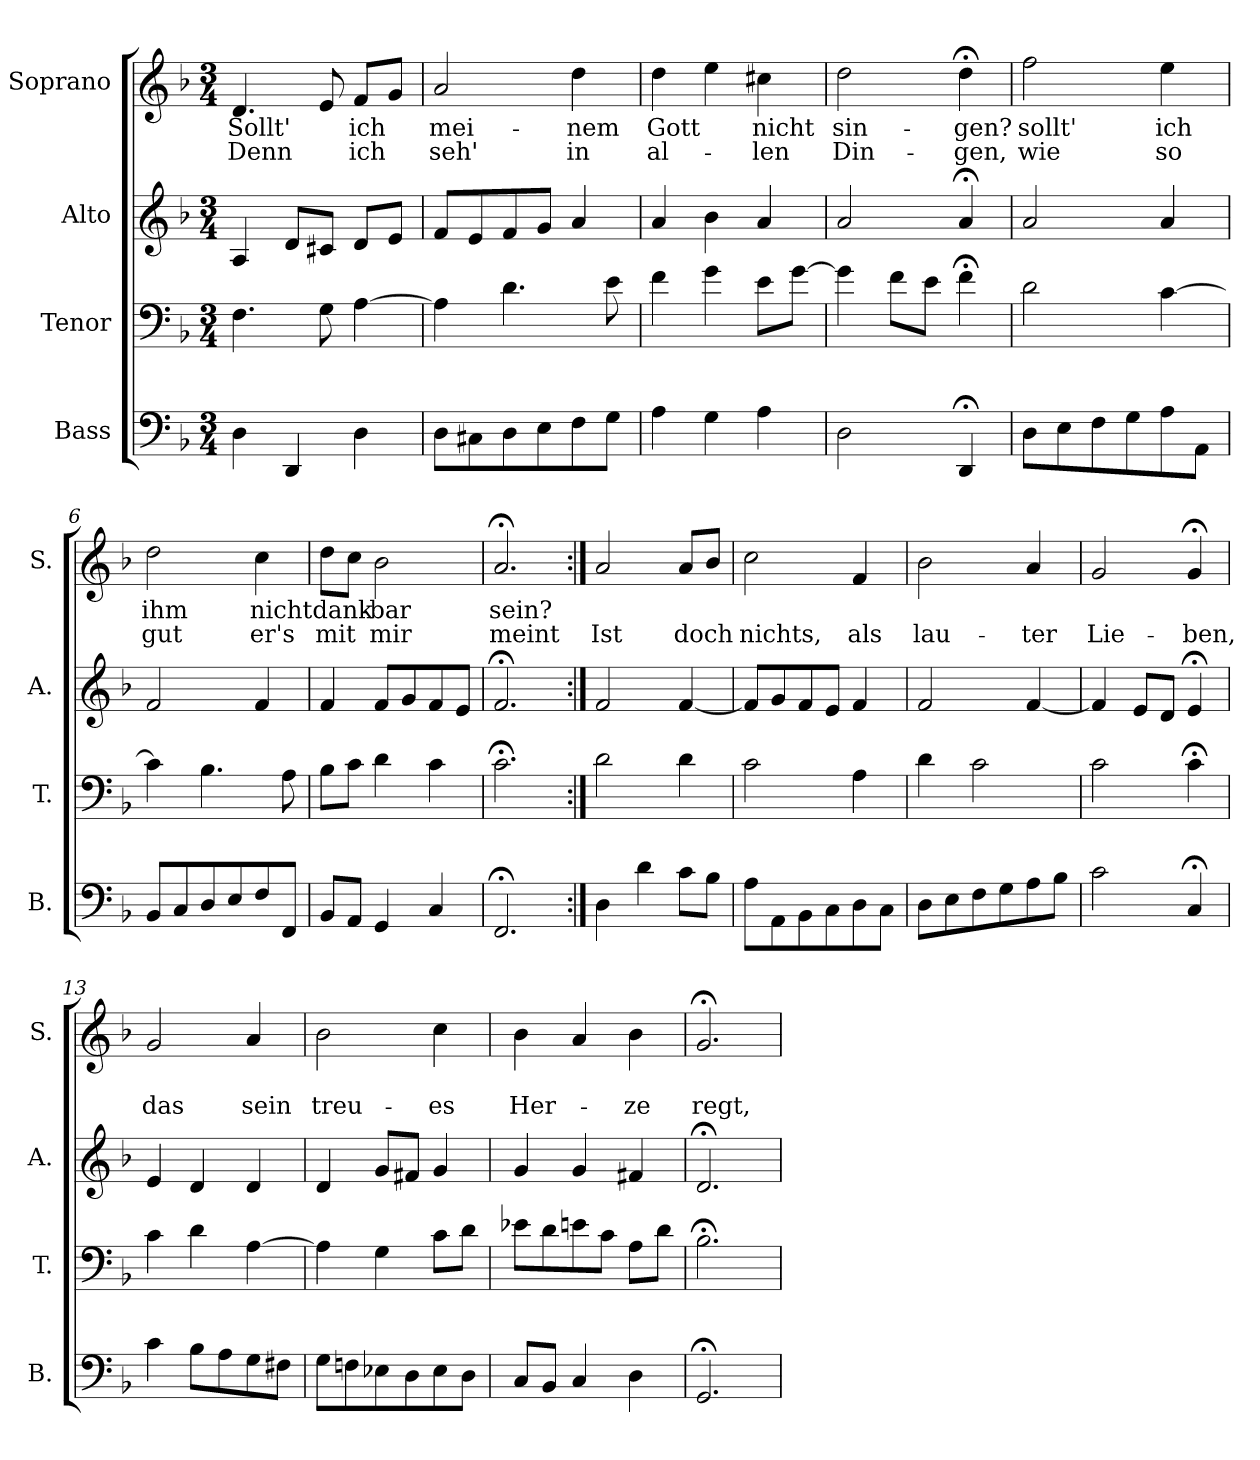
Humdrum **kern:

**kern	**kern	**kern	**kern	**text	**text
*part4	*part3	*part2	*part1	*part1	*part1
*staff4	*staff3	*staff2	*staff1	*staff1	*staff1
*I"Bass	*I"Tenor	*I"Alto	*I"Soprano	*	*
*I'B.	*I'T.	*I'A.	*I'S.	*	*
*clefF4	*clefF4	*clefG2	*clefG2	*	*
*k[b-]	*k[b-]	*k[b-]	*k[b-]	*	*
*F:	*F:	*F:	*d:	*	*
*M3/4	*M3/4	*M3/4	*M3/4	*	*
=1	=1	=1	=1	=1	=1
!	!	!	!	!LO:LY:b	!LO:LY:b
4D\	4.F\	4A/	4.d/	Sollt'	Denn
4DD/	.	8d/L	.	.	.
.	8G\	8c#X/J	8e/	.	.
!	!	!	!	!LO:LY:b	!LO:LY:b
4D\	[4A\	8d/L	8f/L	ich	ich
.	.	8e/J	8g/J	.	.
=2	=2	=2	=2	=2	=2
!	!	!	!	!LO:LY:b	!LO:LY:b
8D\L	4A\]	8f/L	2a/	mei-	seh'
8C#X\	.	8e/	.	.	.
8D\	4.d\	8f/	.	.	.
8E\	.	8g/J	.	.	.
!	!	!	!	!LO:LY:b	!LO:LY:b
8F\	.	4a/	4dd\	-nem	in
8G\J	8e\	.	.	.	.
=3	=3	=3	=3	=3	=3
!	!	!	!	!LO:LY:b	!LO:LY:b
4A\	4f\	4a/	4dd\	Gott	al-
4G\	4g\	4b-\	4ee\	.	.
!	!	!	!	!LO:LY:b	!LO:LY:b
4A\	8e\L	4a/	4cc#X\	nicht	-len
.	[8g\J	.	.	.	.
=4	=4	=4	=4	=4	=4
!	!	!	!	!LO:LY:b	!LO:LY:b
2D\	4g\]	2a/	2dd\	sin-	Din-
.	8f\L	.	.	.	.
.	8e\J	.	.	.	.
!	!	!	!	!LO:LY:b	!LO:LY:b
4DD;</	4f;<\	4a;</	4dd;<\	-gen?	-gen,
=5	=5	=5	=5	=5	=5
!	!	!	!	!LO:LY:b	!LO:LY:b
8D\L	2d\	2a/	2ff\	sollt'	wie
8E\	.	.	.	.	.
8F\	.	.	.	.	.
8G\	.	.	.	.	.
!	!	!	!	!LO:LY:b	!LO:LY:b
8A\	[4c\	4a/	4ee\	ich	so
8AA\J	.	.	.	.	.
=6	=6	=6	=6	=6	=6
!	!	!	!	!LO:LY:b	!LO:LY:b
8BB-/L	4c\]	2f/	2dd\	ihm	gut
8C/	.	.	.	.	.
8D/	4.B-\	.	.	.	.
8E/	.	.	.	.	.
!	!	!	!	!LO:LY:b	!LO:LY:b
8F/	.	4f/	4cc\	nicht	er's
8FF/J	8A\	.	.	.	.
!!LO:LB:g=z
=7	=7	=7	=7	=7	=7
!	!	!	!	!LO:LY:b	!LO:LY:b
8BB-/L	8B-\L	4f/	8dd\L	dank-	mit
8AA/J	8c\J	.	8cc\J	.	.
!	!	!	!	!LO:LY:b	!LO:LY:b
4GG/	4d\	8f/L	2b-\	-bar	mir
.	.	8g/	.	.	.
4C/	4c\	8f/	.	.	.
.	.	8e/J	.	.	.
!!LO:LB:g=z
=8	=8	=8	=8	=8	=8
!	!	!	!	!LO:LY:b	!LO:LY:b
2.FF;</	2.c;<\	2.f;</	2.a;</	sein?	meint
=9:|!	=9:|!	=9:|!	=9:|!	=9:|!	=9:|!
!	!	!	!	!	!LO:LY:b
4D\	2d\	2f/	2a/	.	Ist
4d\	.	.	.	.	.
!	!	!	!	!	!LO:LY:b
8c\L	4d\	[4f/	8a/L	.	doch
8B-\J	.	.	8b-/J	.	.
=10	=10	=10	=10	=10	=10
!	!	!	!	!	!LO:LY:b
8A\L	2c\	8f/L]	2cc\	.	nichts,
8AA\	.	8g/	.	.	.
8BB-\	.	8f/	.	.	.
8C\	.	8e/J	.	.	.
!	!	!	!	!	!LO:LY:b
8D\	4A\	4f/	4f/	.	als
8C\J	.	.	.	.	.
=11	=11	=11	=11	=11	=11
!	!	!	!	!	!LO:LY:b
8D\L	4d\	2f/	2b-\	.	lau-
8E\	.	.	.	.	.
8F\	2c\	.	.	.	.
8G\	.	.	.	.	.
!	!	!	!	!	!LO:LY:b
8A\	.	[4f/	4a/	.	-ter
8B-\J	.	.	.	.	.
=12	=12	=12	=12	=12	=12
!	!	!	!	!	!LO:LY:b
2c\	2c\	4f/]	2g/	.	Lie-
.	.	8e/L	.	.	.
.	.	8d/J	.	.	.
!	!	!	!	!	!LO:LY:b
4C;</	4c;<\	4e;</	4g;</	.	-ben,
=13	=13	=13	=13	=13	=13
!	!	!	!	!	!LO:LY:b
4c\	4c\	4e/	2g/	.	das
8B-\L	4d\	4d/	.	.	.
8A\	.	.	.	.	.
!	!	!	!	!	!LO:LY:b
8G\	[4A\	4d/	4a/	.	sein
8F#X\J	.	.	.	.	.
=14	=14	=14	=14	=14	=14
!	!	!	!	!	!LO:LY:b
8G\L	4A\]	4d/	2b-\	.	treu-
8Fn\	.	.	.	.	.
8E-X\	4G\	8g/L	.	.	.
8D\	.	8f#X/J	.	.	.
!	!	!	!	!	!LO:LY:b
8E-\	8c\L	4g/	4cc\	.	-es
8D\J	8d\J	.	.	.	.
!!LO:PB:g=z
=15	=15	=15	=15	=15	=15
!	!	!	!	!	!LO:LY:b
8C/L	8e-X\L	4g/	4b-\	.	Her-
8BB-/J	8d\	.	.	.	.
4C/	8en\	4g/	4a/	.	.
.	8c\J	.	.	.	.
!	!	!	!	!	!LO:LY:b
4D\	8A\L	4f#X/	4b-\	.	-ze
.	8d\J	.	.	.	.
=16	=16	=16	=16	=16	=16
!	!	!	!	!	!LO:LY:b
2.GG;</	2.B-;<\	2.d;</	2.g;</	.	regt,
=	=	=	=	=	=
*-	*-	*-	*-	*-	*-
